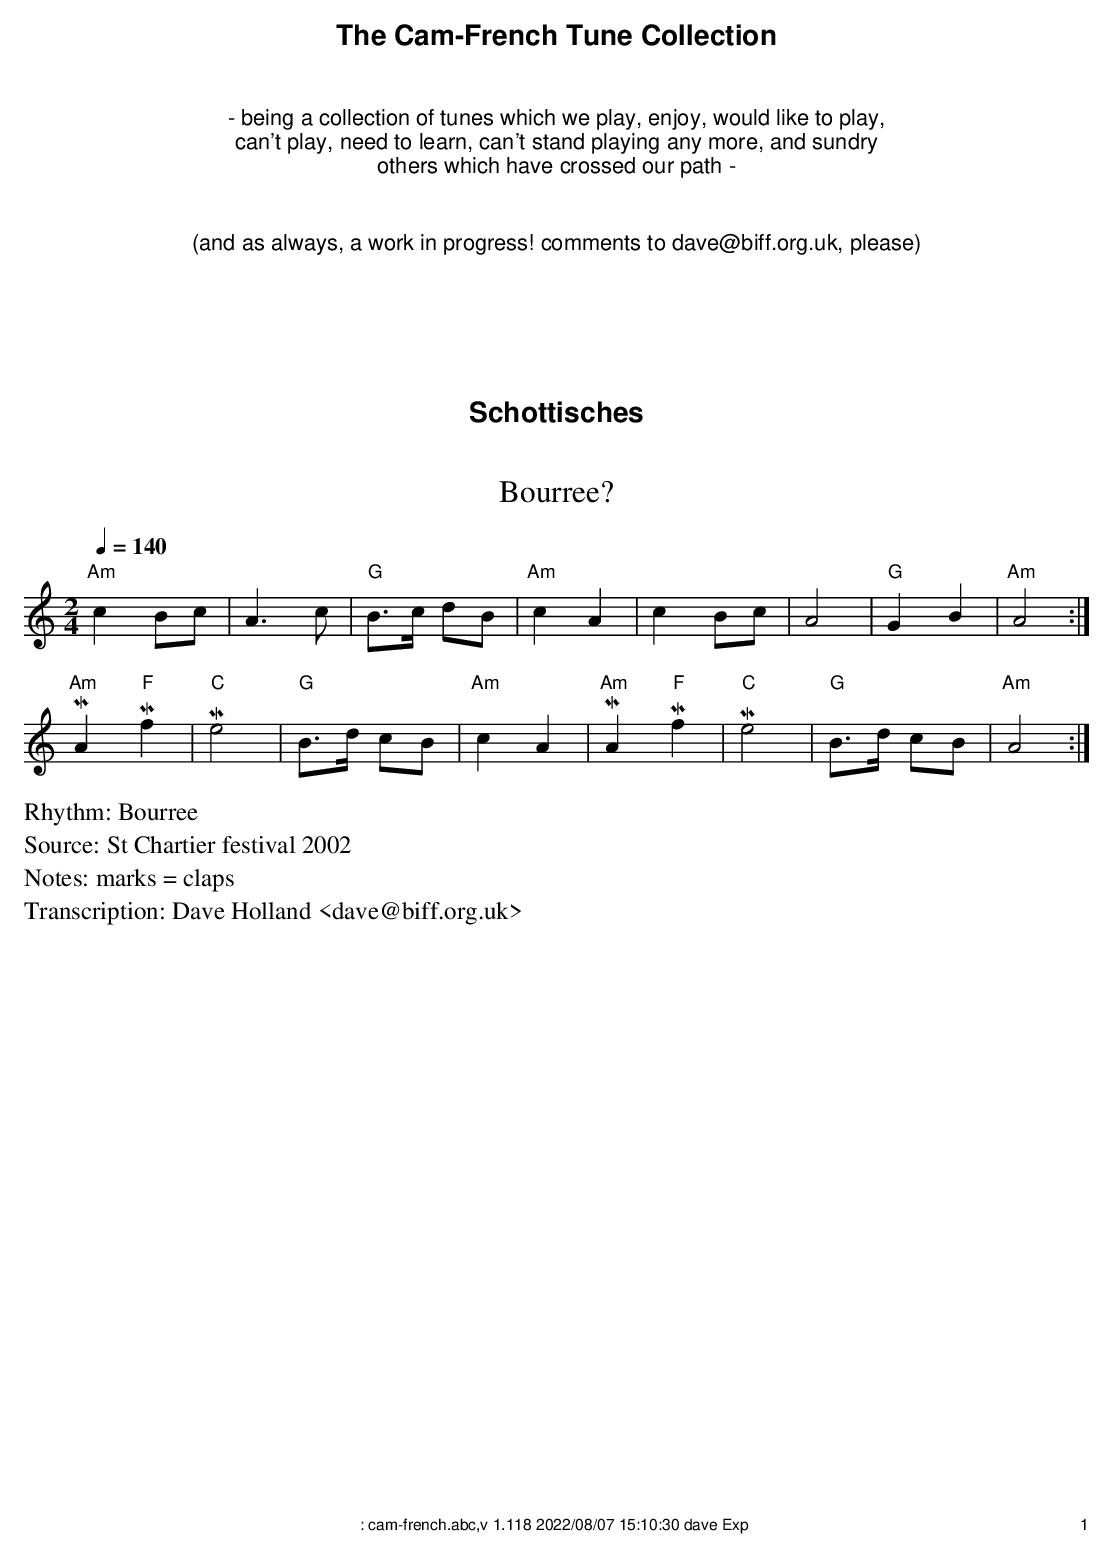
X:1
T:Bourree?
M:2/4
L:1/8
Q:1/4=140
K:Am
"Am"c2 Bc|A3 c|"G"B>c dB|"Am"c2 A2|\
c2 Bc|A4|"G"G2 B2|"Am"A4:|
"Am"MA2 "F"Mf2|"C"Me4|"G"B>d cB|"Am"c2 A2|\
"Am"MA2 "F"Mf2|"C"Me4|"G"B>d cB|"Am"A4:|
